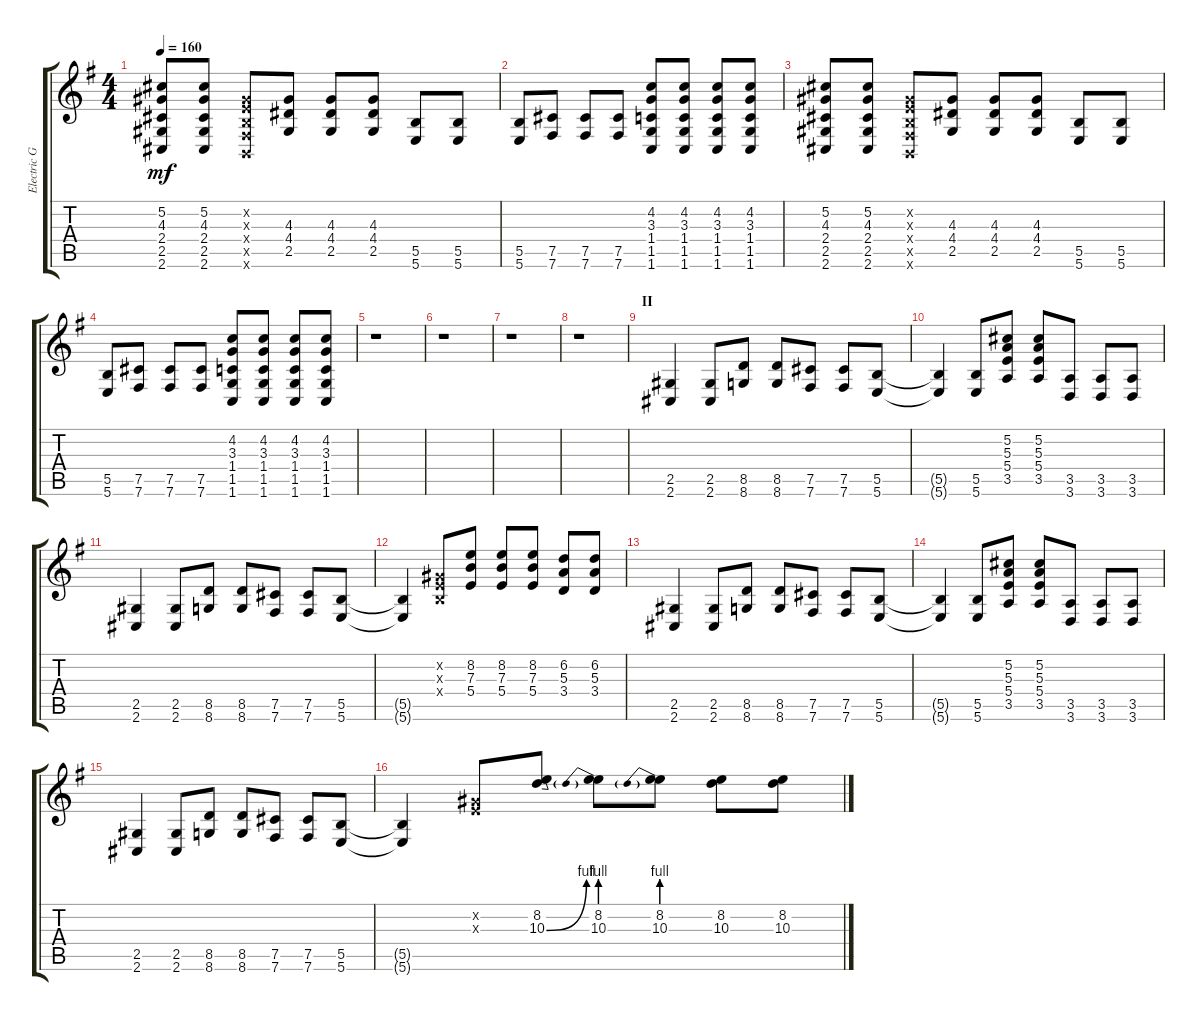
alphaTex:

\track ("Electric Guitar II <麗>" "Electric G") {instrument distortionguitar}
\staff {score tabs}
\tuning (Db4 Ab3 E3 B2 Gb2 B1) {hide}
\ts (4 4)
\tempo 160
\clef g2
\ks g
(5.2 4.3 2.4 2.5 2.6).8{dy mf} (5.2 4.3 2.4 2.5 2.6).8 (0.2{x} 0.3{x} 0.4{x} 0.5{x} 0.6{x}).8 (4.3 4.4 2.5).8 (4.3 4.4 2.5).8 (4.3 4.4 2.5).8 (5.5 5.6).8 (5.5 5.6).8 |
(5.5 5.6).8 (7.5 7.6).8 (7.5 7.6).8 (7.5 7.6).8 (4.2 3.3 1.4 1.5 1.6).8 (4.2 3.3 1.4 1.5 1.6).8 (4.2 3.3 1.4 1.5 1.6).8 (4.2 3.3 1.4 1.5 1.6).8 |
(5.2 4.3 2.4 2.5 2.6).8 (5.2 4.3 2.4 2.5 2.6).8 (0.2{x} 0.3{x} 0.4{x} 0.5{x} 0.6{x}).8 (4.3 4.4 2.5).8 (4.3 4.4 2.5).8 (4.3 4.4 2.5).8 (5.5 5.6).8 (5.5 5.6).8 |
(5.5 5.6).8 (7.5 7.6).8 (7.5 7.6).8 (7.5 7.6).8 (4.2 3.3 1.4 1.5 1.6).8 (4.2 3.3 1.4 1.5 1.6).8 (4.2 3.3 1.4 1.5 1.6).8 (4.2 3.3 1.4 1.5 1.6).8 |
r.1 |
r.1 |
r.1 |
r.1 |
\section ("" "II")
(2.5 2.6).4 (2.5 2.6).8 (8.5 8.6).8 (8.5 8.6).8 (7.5 7.6).8 (7.5 7.6).8 (5.5 5.6).8 |
(5.5{t} 5.6{t}).4 (5.5 5.6).8 (5.2 5.3 5.4 3.5).8 (5.2 5.3 5.4 3.5).8 (3.5 3.6).8 (3.5 3.6).8 (3.5 3.6).8 |
(2.5 2.6).4 (2.5 2.6).8 (8.5 8.6).8 (8.5 8.6).8 (7.5 7.6).8 (7.5 7.6).8 (5.5 5.6).8 |
(5.5{t} 5.6{t}).4 (0.2{x} 0.3{x} 0.4{x}).8 (8.2 7.3 5.4).8 (8.2 7.3 5.4).8 (8.2 7.3 5.4).8 (6.2 5.3 3.4).8 (6.2 5.3 3.4).8 |
(2.5 2.6).4 (2.5 2.6).8 (8.5 8.6).8 (8.5 8.6).8 (7.5 7.6).8 (7.5 7.6).8 (5.5 5.6).8 |
(5.5{t} 5.6{t}).4 (5.5 5.6).8 (5.2 5.3 5.4 3.5).8 (5.2 5.3 5.4 3.5).8 (3.5 3.6).8 (3.5 3.6).8 (3.5 3.6).8 |
(2.5 2.6).4 (2.5 2.6).8 (8.5 8.6).8 (8.5 8.6).8 (7.5 7.6).8 (7.5 7.6).8 (5.5 5.6).8 |
(5.5{t} 5.6{t}).4 (0.2{x} 0.3{x}).8 (8.2 10.3{be (bend 0 0 60 4)}).8 (8.2 10.3{be (prebend 0 4 60 4)}).8 (8.2 10.3{be (prebend 0 4 60 4)}).8 (8.2 10.3).8 (8.2 10.3).8
